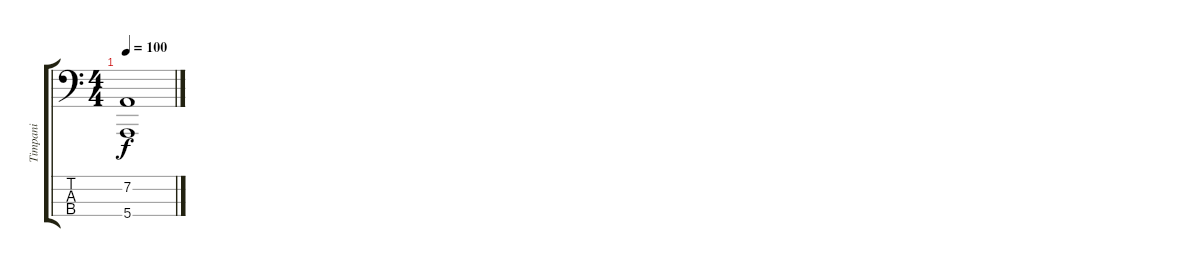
\track ("Timpani" "Timpani") {instrument timpani}
\staff {score tabs}
\tuning (G2 D2 A1 E1) {hide}
\ts (4 4)
\tempo 100
\clef f4
\ks c
(7.2 5.4).1{dy f}
